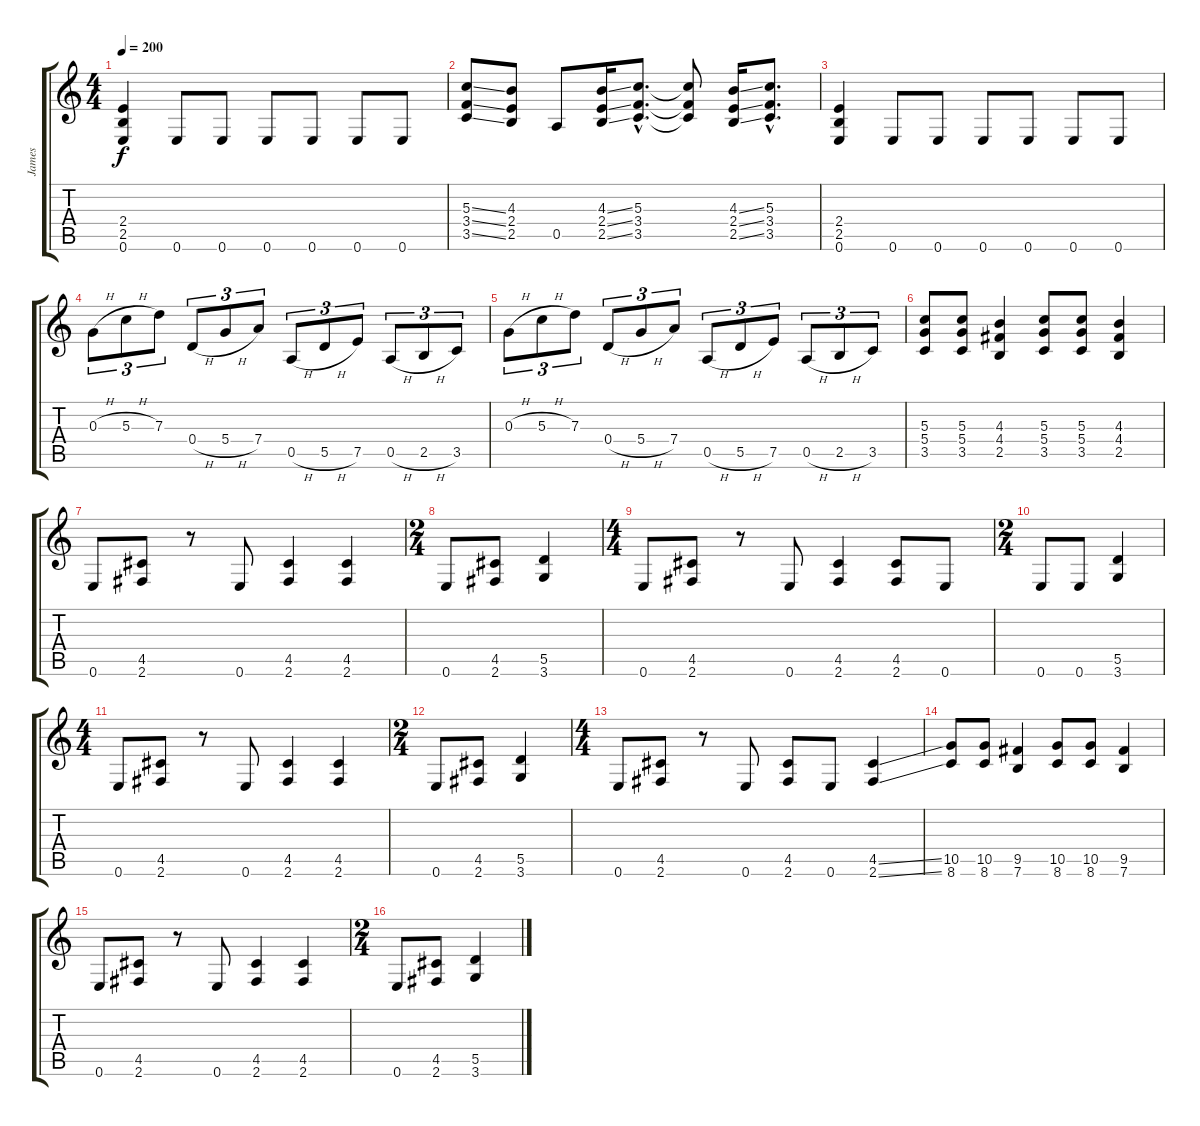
\track ("James" "James") {instrument distortionguitar}
\staff {score tabs}
\tuning (E4 B3 G3 D3 A2 E2) {hide}
\ts (4 4)
\tempo 200
\clef g2
\ks c
(2.4 2.5 0.6).4{dy f} 0.6.8 0.6.8 0.6.8 0.6.8 0.6.8 0.6.8 |
(5.3{ss} 3.4{ss} 3.5{ss}).8 (4.3 2.4 2.5).8 0.5.8 (4.3{ss} 2.4{ss} 2.5{ss}).16 (5.3{hac} 3.4{hac} 3.5{hac}).8{d} (5.3{t} 3.4{t} 3.5{t}).8 (4.3{ss} 2.4{ss} 2.5{ss}).16 (5.3{hac} 3.4{hac} 3.5{hac}).8{d} |
(2.4 2.5 0.6).4 0.6.8 0.6.8 0.6.8 0.6.8 0.6.8 0.6.8 |
0.3{h}.8{tu (3 2)} 5.3{h}.8{tu (3 2)} 7.3.8{tu (3 2)} 0.4{h}.8{tu (3 2)} 5.4{h}.8{tu (3 2)} 7.4.8{tu (3 2)} 0.5{h}.8{tu (3 2)} 5.5{h}.8{tu (3 2)} 7.5.8{tu (3 2)} 0.5{h}.8{tu (3 2)} 2.5{h}.8{tu (3 2)} 3.5.8{tu (3 2)} |
0.3{h}.8{tu (3 2)} 5.3{h}.8{tu (3 2)} 7.3.8{tu (3 2)} 0.4{h}.8{tu (3 2)} 5.4{h}.8{tu (3 2)} 7.4.8{tu (3 2)} 0.5{h}.8{tu (3 2)} 5.5{h}.8{tu (3 2)} 7.5.8{tu (3 2)} 0.5{h}.8{tu (3 2)} 2.5{h}.8{tu (3 2)} 3.5.8{tu (3 2)} |
(5.3 5.4 3.5).8 (5.3 5.4 3.5).8 (4.3 4.4 2.5).4 (5.3 5.4 3.5).8 (5.3 5.4 3.5).8 (4.3 4.4 2.5).4 |
0.6.8 (4.5 2.6).8 r.8 0.6.8 (4.5 2.6).4 (4.5 2.6).4 |
\ts (2 4)
0.6.8 (4.5 2.6).8 (5.5 3.6).4 |
\ts (4 4)
0.6.8 (4.5 2.6).8 r.8 0.6.8 (4.5 2.6).4 (4.5 2.6).8 0.6.8 |
\ts (2 4)
0.6.8 0.6.8 (5.5 3.6).4 |
\ts (4 4)
0.6.8 (4.5 2.6).8 r.8 0.6.8 (4.5 2.6).4 (4.5 2.6).4 |
\ts (2 4)
0.6.8 (4.5 2.6).8 (5.5 3.6).4 |
\ts (4 4)
0.6.8 (4.5 2.6).8 r.8 0.6.8 (4.5 2.6).8 0.6.8 (4.5{ss} 2.6{ss}).4 |
(10.5 8.6).8 (10.5 8.6).8 (9.5 7.6).4 (10.5 8.6).8 (10.5 8.6).8 (9.5 7.6).4 |
0.6.8 (4.5 2.6).8 r.8 0.6.8 (4.5 2.6).4 (4.5 2.6).4 |
\ts (2 4)
0.6.8 (4.5 2.6).8 (5.5 3.6).4
